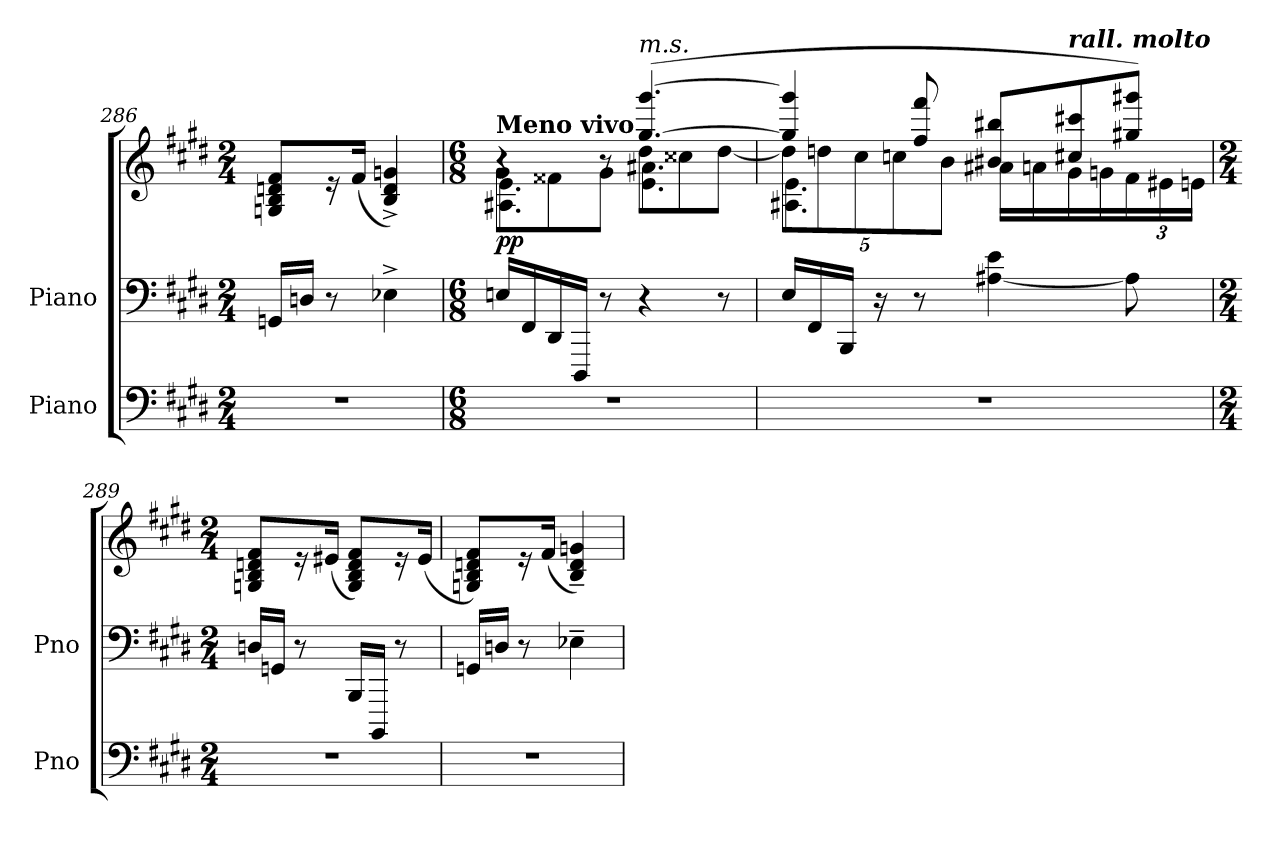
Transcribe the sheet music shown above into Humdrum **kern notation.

**kern	**kern	**kern	**dynam
*part2	*part1	*part1	*part1
*staff3	*staff2	*staff1	*staff1/2
*I"Piano	*I"Piano	*	*
*I'Pno	*I'Pno	*	*
*clefF4	*clefF4	*clefG2	*
*k[f#c#g#d#]	*k[f#c#g#d#]	*k[f#c#g#d#]	*
*M2/4	*M2/4	*M2/4	*
=286	=286	=286	=286
2r	16GGn/LL	8Gn/ 8B/ 8dn/ 8f#/L	.
.	16Dn/JJ	.	.
.	8r	16r	.
.	.	(<16f#/Jk	.
.	4E-X^\	4B/^ 4d/^ 4gn/^)	.
=287	=287	=287	=287
*M6/8	*M6/8	*M6/8	*
*	*	*^	*
*	*	*	*^	*
!	!	!LO:TX:a:B:t=Meno vivo	!	!	!
!	!	!	!	!	!LO:DY:b
2.r	16En/LL	4r	8g#\L	4.A#X\ 4.e\	pp
.	16FF#/	.	.	.	.
.	16DD#/	.	8f##X\	.	.
.	16DDD#/JJ	.	.	.	.
.	8r	8r	8g#\J	.	.
!	!	!LO:TX:a:i:t=m.s.	!	!	!
.	4r	(>[4.gg#/ [4.ggg#/	8dd#\L	4.e\ 4.a#X\	.
.	.	.	8cc##X\	.	.
.	8r	.	[8dd#\J	.	.
!!LO:LB:g=z	!!	!!
=288	=288	=288	=288	=288	=288
*	*	*	*Xbrackettup	*	*
2.r	16E/LL	4gg#/] 4ggg#/]	40%3dd#\L]	4.A#X\ 4.e\	.
.	16FF#/	.	.	.	.
.	.	.	40%3ddn\	.	.
.	16BBB/JJ	.	.	.	.
.	.	.	40%3cc#\	.	.
.	16r	.	.	.	.
.	.	.	40%3ccn\	.	.
.	8r	8ff#/ 8fff#/	.	.	.
.	.	.	40%3b\J	.	.
.	[4A#X\ 4e\	8b#X/ 8bb#X/L	16a#X\LL	4.ryy	.
.	.	.	16an\	.	.
!	!	!LO:TX:a:Bi:t=rall. molto	!	!	!
.	.	8cc#X/ 8ccc#X/	16g#\	.	.
.	.	.	16gn\	.	.
.	8A#\]	8gg#X/ 8ggg#X/J)	24f#\	.	.
.	.	.	24e#X\	.	.
.	.	.	24en\JJ	.	.
*	*	*v	*v	*v	*
!!LO:LB:g=z
=289	=289	=289	=289
*M2/4	*M2/4	*M2/4	*
*	*	*^	*
!	!	!LO:TX:a:B:t=Allegro	!	!
!	!	!LO:TX:b:t=con una ebbrezza fantastica	!	!
!	!	!LO:TX:a:i:t=ritard.	!	!
*	*	*v	*v	*
2r	16Dn/LL	8Gn/ 8B/ 8dn/ 8f#/L	.
.	16GGn/JJ	.	.
.	8r	16r	.
.	.	(<16e#X/Jk	.
.	16BBB/LL	8G/ 8B/ 8d/ 8f#/L)	.
.	16BBBB/JJ	.	.
.	8r	16r	.
.	.	(<16e#/Jk	.
=290	=290	=290	=290
2r	16GGn/LL	8Gn/ 8B/ 8dn/ 8f#/L)	.
.	16Dn/JJ	.	.
.	8r	16r	.
.	.	(<16f#/Jk	.
.	4E-X~\	4B/~ 4d/~ 4gn/~)	.
=	=	=	=
*-	*-	*-	*-
